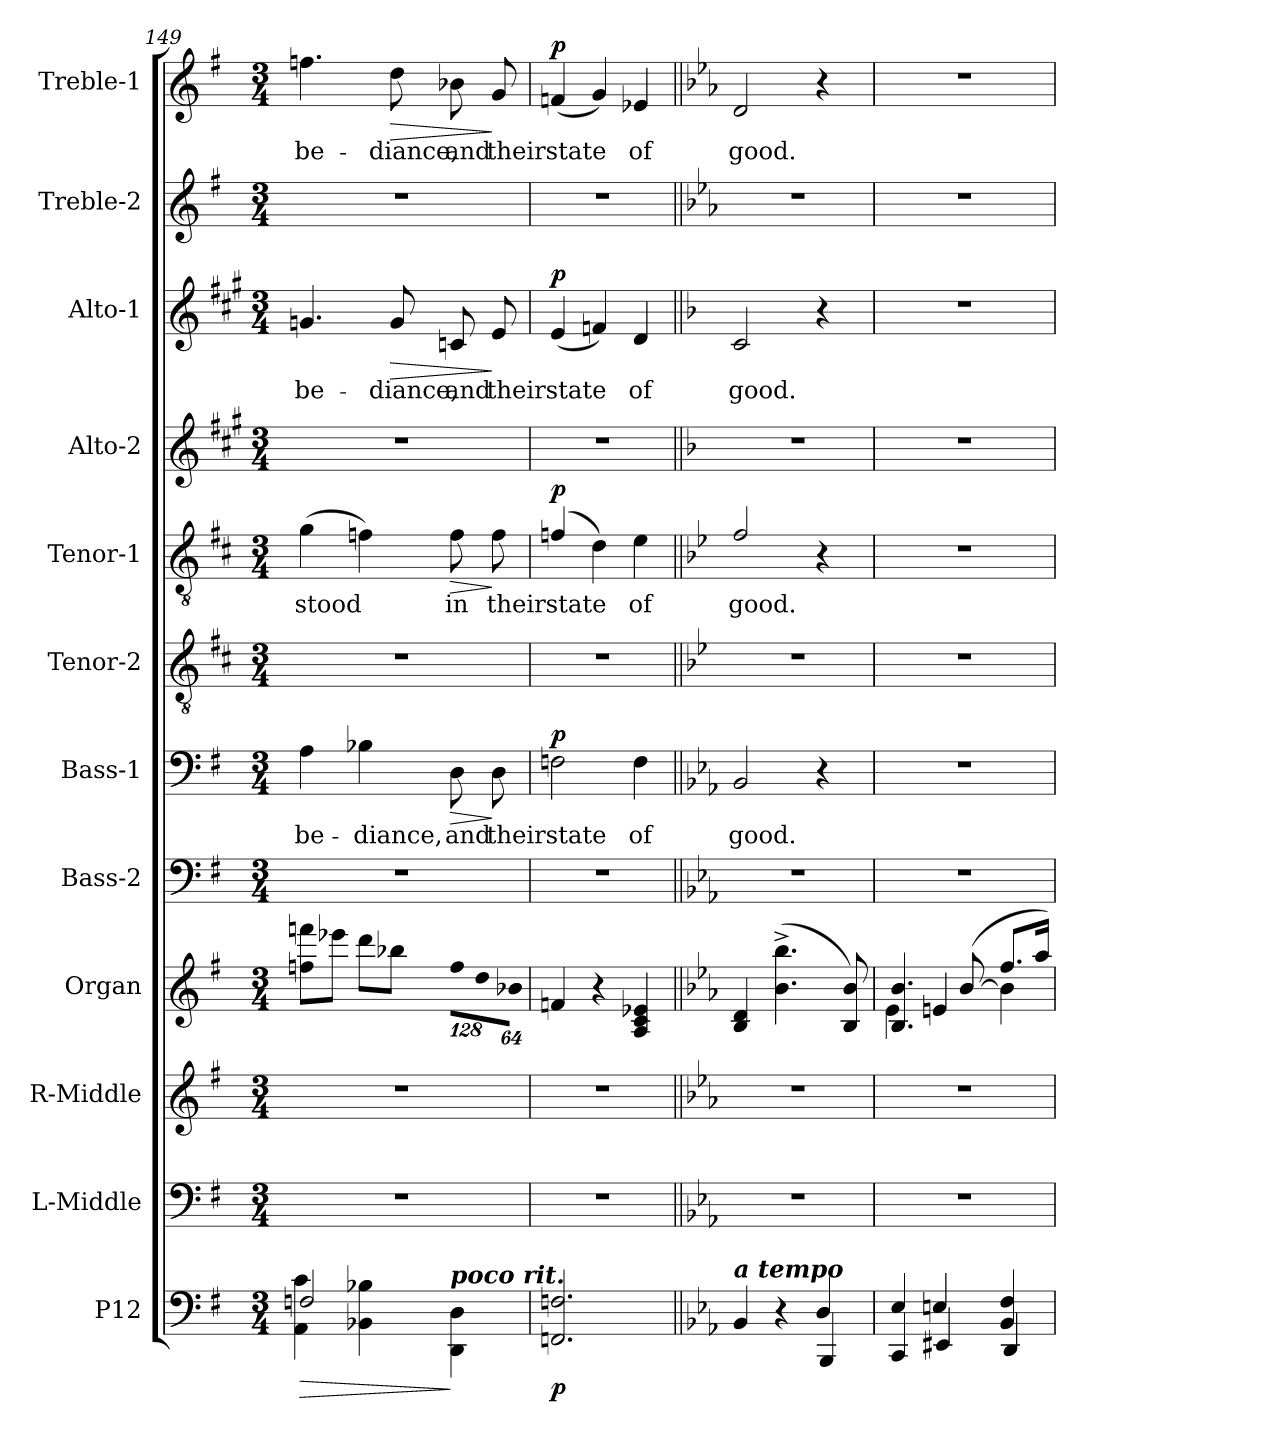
**kern	**dynam	**kern	**kern	**kern	**kern	**kern	**text	**dynam	**kern	**kern	**text	**dynam	**kern	**kern	**text	**dynam	**kern	**kern	**text	**dynam
*part12	*part12	*part11	*part10	*part9	*part8	*part7	*part7	*part7	*part6	*part5	*part5	*part5	*part4	*part3	*part3	*part3	*part2	*part1	*part1	*part1
*staff12	*staff12	*staff11	*staff10	*staff9	*staff8	*staff7	*staff7	*staff7	*staff6	*staff5	*staff5	*staff5	*staff4	*staff3	*staff3	*staff3	*staff2	*staff1	*staff1	*staff1
*I"P12	*	*I"L-Middle	*I"R-Middle	*I"Organ	*I"Bass-2	*I"Bass-1	*	*	*I"Tenor-2	*I"Tenor-1	*	*	*I"Alto-2	*I"Alto-1	*	*	*I"Treble-2	*I"Treble-1	*	*
*	*	*I'L-M	*	*I'Organ	*I'B2:	*I'B1:	*	*	*I'T2:	*I'T1:	*	*	*I'A2:	*I'A1:	*	*	*	*	*	*
*clefF4	*	*clefF4	*clefG2	*clefG2	*clefF4	*clefF4	*	*	*clefGv2	*clefGv2	*	*	*clefG2	*clefG2	*	*	*clefG2	*clefG2	*	*
*	*	*	*	*	*	*	*	*	*ITrd4c7	*ITrd4c7	*	*	*ITrd1c2	*ITrd1c2	*	*	*ITrd-7c-12	*ITrd-7c-12	*	*
*k[f#]	*	*k[f#]	*k[f#]	*k[f#]	*k[f#]	*k[f#]	*	*	*k[f#]	*k[f#]	*	*	*k[f#]	*k[f#]	*	*	*k[f#]	*k[f#]	*	*
*G:	*	*G:	*G:	*G:	*G:	*G:	*	*	*G:	*G:	*	*	*G:	*G:	*	*	*G:	*G:	*	*
*M3/4	*	*M3/4	*M3/4	*M3/4	*M3/4	*M3/4	*	*	*M3/4	*M3/4	*	*	*M3/4	*M3/4	*	*	*M3/4	*M3/4	*	*
=149	=149	=149	=149	=149	=149	=149	=149	=149	=149	=149	=149	=149	=149	=149	=149	=149	=149	=149	=149	=149
!	!LO:HP:b	!LO:N:vis=1	!LO:N:vis=1	!	!LO:N:vis=1	!	!	!	!	!	!	!	!	!	!	!	!	!	!	!
*^	*	*	*	*	*	*	*	*	*	*	*	*	*	*	*	*	*	*	*	*
!	!	!	!	!	!	!	!	!LO:LY:b:color=#000000	!	!LO:N:vis=1	!	!	!	!	!	!	!	!	!	!	!
!	!	!	!	!	!	!	!	!	!	!	!	!LO:LY:b:color=#000000	!	!LO:N:vis=1	!	!	!	!	!	!	!
!	!	!	!	!	!	!	!	!	!	!	!	!	!	!	!	!LO:LY:b:color=#000000	!	!LO:N:vis=1	!	!	!
!	!	!	!	!	!	!	!	!	!	!	!	!	!	!	!	!	!	!	!	!LO:LY:b:color=#000000	!
2Fni/	4AAi\ 4ci	>	2.r	2.r	8ffni\ 8fffniL	2.r	4Ai\	-be-	.	2.r	(4ci\	stood	.	2.r	4.fni/	-be-	.	2.r	4.fffni\	-be-	.
.	.	.	.	.	8eee-Xi\J	.	.	.	.	.	.	.	.	.	.	.	.	.	.	.	.
!	!	!	!	!	!	!	!	!LO:LY:b:color=#000000	!	!	!	!	!	!	!	!	!	!	!	!	!
.	4BB-Xi\ 4B-Xi	.	.	.	8dddi\L	.	4B-Xi\	-diance,	.	.	4B-Xi\)	.	.	.	.	.	.	.	.	.	.
!	!	!	!	!	!	!	!	!	!	!	!	!	!	!	!	!LO:LY:b:color=#000000	!LO:HP:b	!	!	!	!
!	!	!	!	!	!	!	!	!	!	!	!	!	!	!	!	!	!	!	!	!LO:LY:b:color=#000000	!LO:HP:b
.	.	.	.	.	8bb-Xi\J	.	.	.	.	.	.	.	.	.	8fi/	-diance,	>	.	8dddi\	-diance,	>
*	*	*	*	*	*Xbrackettup	*	*	*	*	*	*	*	*	*	*	*	*	*	*	*	*
!	!	!	!	!	!LO:N:vis=8	!	!	!	!	!	!	!	!	!	!	!	!	!	!	!	!
!	!	!	!	!	!	!	!	!LO:LY:b:color=#000000	!LO:HP:b	!	!	!	!	!	!	!	!	!	!	!	!
!	!	!	!	!	!	!	!	!	!	!	!	!LO:LY:b:color=#000000	!LO:HP:b	!	!	!	!	!	!	!	!
!	!	!	!	!	!	!	!	!	!	!	!	!	!	!	!	!LO:LY:b:color=#000000	!	!	!	!	!
!LO:TX:a:Bi:t=poco  rit.	!	!	!	!	!	!	!	!	!	!	!	!	!	!	!	!	!	!	!	!	!
!	!	!	!	!	!	!	!	!	!	!	!	!	!	!	!	!	!	!	!	!LO:LY:b:color=#000000	!
4ryy	4DDi\ 4Di	]	.	.	1024%85ffi\L	.	8Di\	and	>	.	8B-i\	in	>	.	8B-Xi/	and	.	.	8bb-Xi\	and	.
!	!	!	!	!	!LO:N:vis=8	!	!	!	!	!	!	!	!	!	!	!	!	!	!	!	!
.	.	.	.	.	1024%85ddi\	.	.	.	.	.	.	.	.	.	.	.	.	.	.	.	.
!	!	!	!	!	!	!	!	!LO:LY:b:color=#000000	!	!	!	!	!	!	!	!	!	!	!	!	!
!	!	!	!	!	!	!	!	!	!	!	!	!LO:LY:b:color=#000000	!	!	!	!	!	!	!	!	!
!	!	!	!	!	!	!	!	!	!	!	!	!	!	!	!	!LO:LY:b:color=#000000	!	!	!	!	!
!	!	!	!	!	!	!	!	!	!	!	!	!	!	!	!	!	!	!	!	!LO:LY:b:color=#000000	!
.	.	.	.	.	.	.	8Di\	their	]	.	8B-i\	their	]	.	8di/	their	]	.	8ggi/	their	]
!	!	!	!	!	!LO:N:vis=8	!	!	!	!	!	!	!	!	!	!	!	!	!	!	!	!
.	.	.	.	.	512%43b-Xi\J	.	.	.	.	.	.	.	.	.	.	.	.	.	.	.	.
*v	*v	*	*	*	*	*	*	*	*	*	*	*	*	*	*	*	*	*	*	*	*
=150	=150	=150	=150	=150	=150	=150	=150	=150	=150	=150	=150	=150	=150	=150	=150	=150	=150	=150	=150	=150
!	!	!LO:N:vis=1	!LO:N:vis=1	!	!LO:N:vis=1	!	!	!	!	!	!	!	!	!	!	!	!	!	!	!
!	!	!	!	!	!	!	!LO:LY:b:color=#000000	!	!LO:N:vis=1	!	!	!	!	!	!	!	!	!	!	!
!	!	!	!	!	!	!	!	!	!	!	!LO:LY:b:color=#000000	!	!LO:N:vis=1	!	!	!	!	!	!	!
!	!	!	!	!	!	!	!	!	!	!	!	!	!	!	!LO:LY:b:color=#000000	!	!LO:N:vis=1	!	!	!
!	!	!	!	!	!	!	!	!	!	!	!	!	!	!	!	!	!	!	!LO:LY:b:color=#000000	!
2.FFni/ 2.Fni	p	2.r	2.r	4fni/	2.r	2Fni\	state	p	2.r	(4B-Xi/	state	p	2.r	(4di/	state	p	2.r	(4ffni/	state	p
.	.	.	.	4r	.	.	.	.	.	4Gi\)	.	.	.	4e-Xi/)	.	.	.	4ggi/)	.	.
!	!	!	!	!	!	!	!LO:LY:b:color=#000000	!	!	!	!	!	!	!	!	!	!	!	!	!
!	!	!	!	!	!	!	!	!	!	!	!LO:LY:b:color=#000000	!	!	!	!	!	!	!	!	!
!	!	!	!	!	!	!	!	!	!	!	!	!	!	!	!LO:LY:b:color=#000000	!	!	!	!	!
!	!	!	!	!	!	!	!	!	!	!	!	!	!	!	!	!	!	!	!LO:LY:b:color=#000000	!
.	.	.	.	4Ai/ 4ci 4e-Xi	.	4Fi\	of	.	.	4Ai\	of	.	.	4ci/	of	.	.	4ee-Xi/	of	.
=151||	=151||	=151||	=151||	=151||	=151||	=151||	=151||	=151||	=151||	=151||	=151||	=151||	=151||	=151||	=151||	=151||	=151||	=151||	=151||	=151||
*k[b-e-a-]	*	*k[b-e-a-]	*k[b-e-a-]	*k[b-e-a-]	*k[b-e-a-]	*k[b-e-a-]	*	*	*k[b-e-a-]	*k[b-e-a-]	*	*	*k[b-e-a-]	*k[b-e-a-]	*	*	*k[b-e-a-]	*k[b-e-a-]	*	*
*E-:	*	*E-:	*E-:	*E-:	*E-:	*E-:	*	*	*E-:	*E-:	*	*	*E-:	*E-:	*	*	*E-:	*E-:	*	*
*^	*	*	*	*	*	*	*	*	*	*	*	*	*	*	*	*	*	*	*	*
!	!	!	!LO:N:vis=1	!LO:N:vis=1	!	!LO:N:vis=1	!	!	!	!	!	!	!	!	!	!	!	!	!	!	!
!	!	!	!	!	!	!	!	!LO:LY:b:color=#000000	!	!LO:N:vis=1	!	!	!	!	!	!	!	!	!	!	!
!	!	!	!	!	!	!	!	!	!	!	!	!LO:LY:b:color=#000000	!	!LO:N:vis=1	!	!	!	!	!	!	!
!	!	!	!	!	!	!	!	!	!	!	!	!	!	!	!	!LO:LY:b:color=#000000	!	!LO:N:vis=1	!	!	!
!LO:TX:a:Bi:t=a  tempo	!	!	!	!	!	!	!	!	!	!	!	!	!	!	!	!	!	!	!	!	!
!	!	!	!	!	!	!	!	!	!	!	!	!	!	!	!	!	!	!	!	!LO:LY:b:color=#000000	!
4BB-i/	2ryy	.	2.r	2.r	4B-i/ 4di	2.r	2BB-i/	good.	.	2.r	2B-i/	good.	.	2.r	2B-i/	good.	.	2.r	2ddi/	good.	.
4r	.	.	.	.	(4.b-i\^ 4.bb-i^	.	.	.	.	.	.	.	.	.	.	.	.	.	.	.	.
4Di/	4BBB-i/	.	.	.	.	.	4r	.	.	.	4r	.	.	.	4r	.	.	.	4r	.	.
.	.	.	.	.	8B-i/ 8b-i)	.	.	.	.	.	.	.	.	.	.	.	.	.	.	.	.
!!LO:LB:g=z
=152	=152	=152	=152	=152	=152	=152	=152	=152	=152	=152	=152	=152	=152	=152	=152	=152	=152	=152	=152	=152	=152
!	!	!	!LO:N:vis=1	!LO:N:vis=1	!	!LO:N:vis=1	!LO:N:vis=1	!	!	!LO:N:vis=1	!LO:N:vis=1	!	!	!LO:N:vis=1	!LO:N:vis=1	!	!	!LO:N:vis=1	!LO:N:vis=1	!	!
*	*	*	*	*	*^	*	*	*	*	*	*	*	*	*	*	*	*	*	*	*	*
4E-i/	4CCi/	.	2.r	2.r	4.B-i/ 4.b-i	4e-i\	2.r	2.r	.	.	2.r	2.r	.	.	2.r	2.r	.	.	2.r	2.r	.	.
4Eni/	4EE#Xi/	.	.	.	.	4eni/	.	.	.	.	.	.	.	.	.	.	.	.	.	.	.	.
.	.	.	.	.	([8b-i/	.	.	.	.	.	.	.	.	.	.	.	.	.	.	.	.	.
4BB-i/ 4Fi	4DDi/	.	.	.	8.ffi/L	4b-i\]	.	.	.	.	.	.	.	.	.	.	.	.	.	.	.	.
.	.	.	.	.	16aa-i/Jk)	.	.	.	.	.	.	.	.	.	.	.	.	.	.	.	.	.
*v	*v	*	*	*	*v	*v	*	*	*	*	*	*	*	*	*	*	*	*	*	*	*	*
=	=	=	=	=	=	=	=	=	=	=	=	=	=	=	=	=	=	=	=	=
*-	*-	*-	*-	*-	*-	*-	*-	*-	*-	*-	*-	*-	*-	*-	*-	*-	*-	*-	*-	*-
